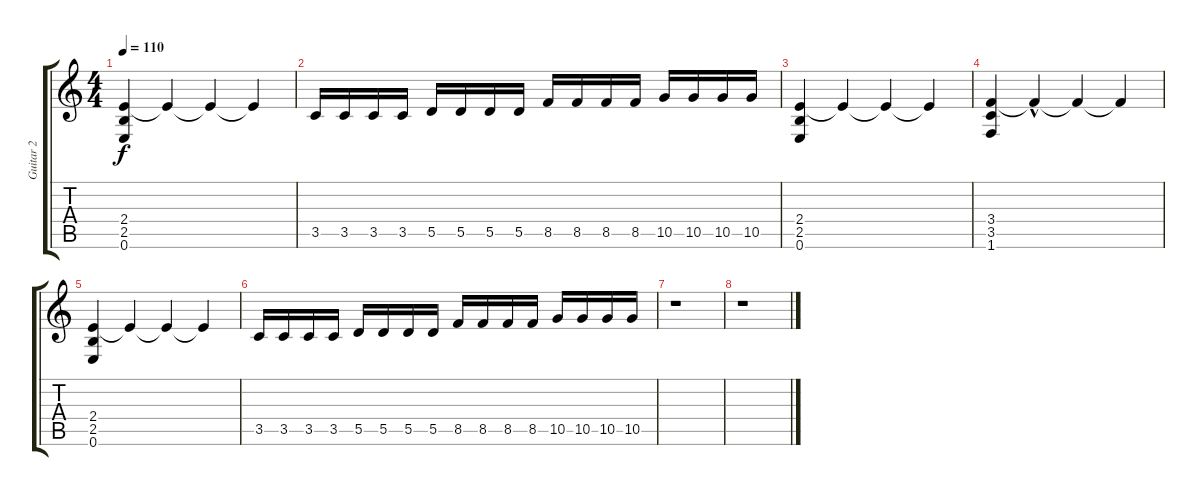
\track ("Guitar 2" "Guitar 2") {instrument overdrivenguitar}
\staff {score tabs}
\tuning (E4 B3 G3 D3 A2 E2) {hide}
\ts (4 4)
\tempo 110
\clef g2
\ks c
(2.4 2.5 0.6).4{dy f} 2.4{t}.4 2.4{t}.4 2.4{t}.4 |
3.5.16 3.5.16 3.5.16 3.5.16 5.5.16 5.5.16 5.5.16 5.5.16 8.5.16 8.5.16 8.5.16 8.5.16 10.5.16 10.5.16 10.5.16 10.5.16 |
(2.4 2.5 0.6).4 2.4{t}.4 2.4{t}.4 2.4{t}.4 |
(3.4 3.5 1.6).4 3.4{hac t}.4 3.4{t}.4 3.4{t}.4 |
(2.4 2.5 0.6).4 2.4{t}.4 2.4{t}.4 2.4{t}.4 |
3.5.16 3.5.16 3.5.16 3.5.16 5.5.16 5.5.16 5.5.16 5.5.16 8.5.16 8.5.16 8.5.16 8.5.16 10.5.16 10.5.16 10.5.16 10.5.16 |
r.1 |
r.1
